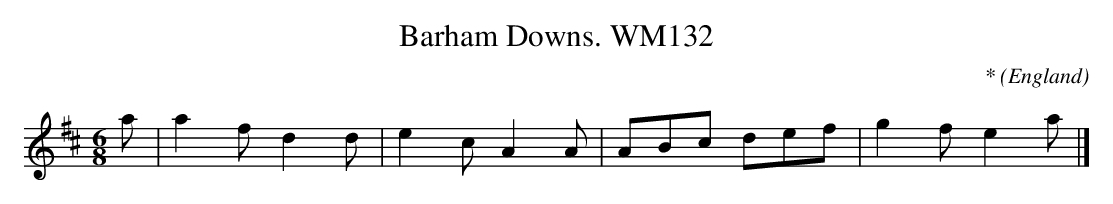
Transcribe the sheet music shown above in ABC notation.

X:1
T:Barham Downs. WM132
M:6/8
L:1/8
C:*
O:England
W:
K:D
a|a2fd2d|e2cA2A|ABc def|g2fe2a|]
